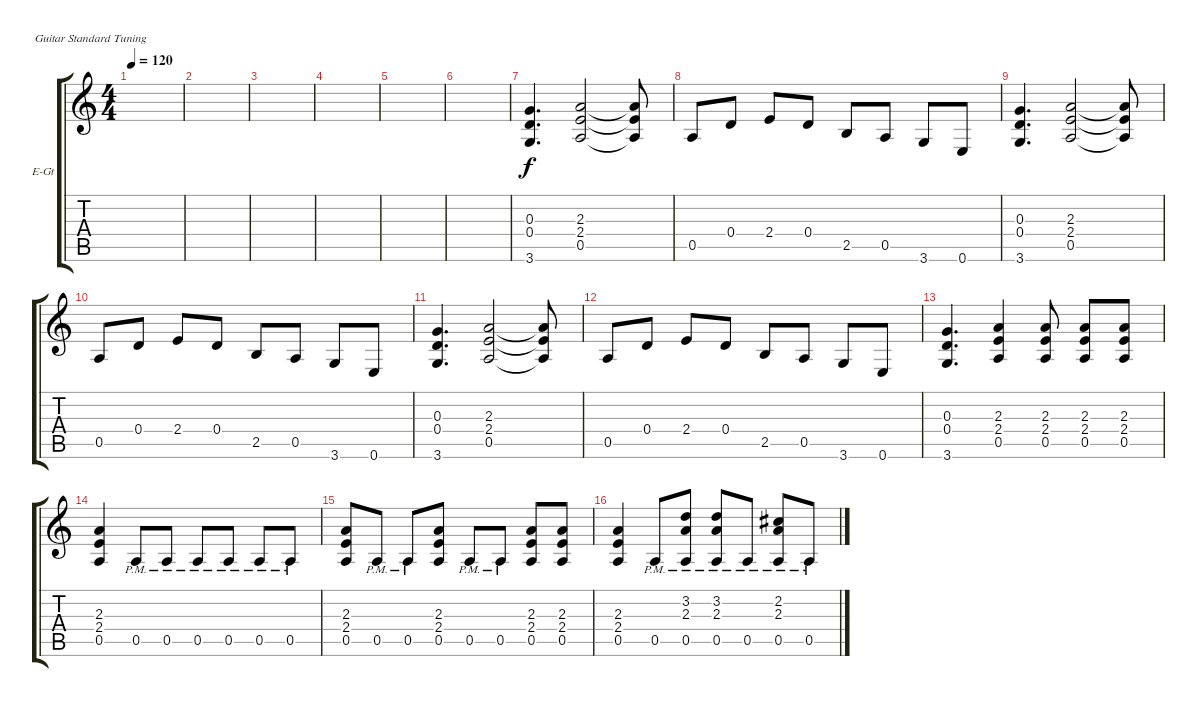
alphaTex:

\defaultSystemsLayout 4
\bracketExtendMode groupsimilarinstruments
\firstSystemTrackNameOrientation horizontal
\otherSystemsTrackNameOrientation horizontal
\track ("Electric Guitar (Drive)" "E-Gt") {instrument overdrivenguitar}
\staff {score tabs}
\tuning (E4 B3 G3 D3 A2 E2)
\ts (4 4)
\tempo 120
\clef g2
\ks c
|
|
|
|
|
|
(3.6 0.4 0.3).4{d} (0.5 2.4 2.3).2 (2.3{t} 2.4{t} 0.5{t}).8 |
0.5.8 0.4.8 2.4.8 0.4.8 2.5.8 0.5.8 3.6.8 0.6.8 |
(3.6 0.4 0.3).4{d} (0.5 2.4 2.3).2 (2.3{t} 2.4{t} 0.5{t}).8 |
0.5.8 0.4.8 2.4.8 0.4.8 2.5.8 0.5.8 3.6.8 0.6.8 |
(3.6 0.4 0.3).4{d} (0.5 2.4 2.3).2 (2.3{t} 2.4{t} 0.5{t}).8 |
0.5.8 0.4.8 2.4.8 0.4.8 2.5.8 0.5.8 3.6.8 0.6.8 |
(3.6 0.4 0.3).4{d} (0.5 2.4 2.3).4 (0.5 2.4 2.3).8 (0.5 2.4 2.3).8 (0.5 2.4 2.3).8 |
(0.5 2.4 2.3).4 0.5{pm}.8 0.5{pm}.8 0.5{pm}.8 0.5{pm}.8 0.5{pm}.8 0.5{pm}.8 |
(0.5 2.4 2.3).8 0.5{pm}.8 0.5{pm}.8 (0.5 2.4 2.3).8 0.5{pm}.8 0.5{pm}.8 (0.5 2.4 2.3).8 (2.3 2.4 0.5).8 |
(0.5 2.4 2.3).4 0.5{pm}.8 (0.5{pm} 3.2 2.3).8 (0.5{pm} 3.2 2.3).8 0.5{pm}.8 (0.5{pm} 2.2 2.3).8 0.5{pm}.8
